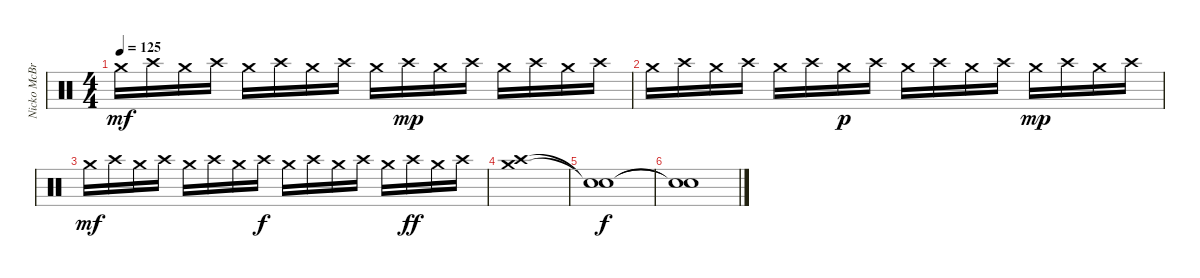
\track ("Nicko McBrain" "Nicko McBr") {instrument percussion}
\staff {score}
\articulation defaults
\ts (4 4)
\tempo 125
\clef neutral
\ks c "Crash medium (hit)".16{dy mf} "Crash high (hit)".16 "Crash medium (hit)".16 "Crash high (hit)".16 "Crash medium (hit)".16 "Crash high (hit)".16 "Crash medium (hit)".16 "Crash high (hit)".16 "Crash medium (hit)".16 "Crash high (hit)".16{dy mp} "Crash medium (hit)".16 "Crash high (hit)".16 "Crash medium (hit)".16 "Crash high (hit)".16 "Crash medium (hit)".16 "Crash high (hit)".16
|
"Crash medium (hit)".16 "Crash high (hit)".16 "Crash medium (hit)".16 "Crash high (hit)".16 "Crash medium (hit)".16 "Crash high (hit)".16 "Crash medium (hit)".16{dy p} "Crash high (hit)".16 "Crash medium (hit)".16 "Crash high (hit)".16 "Crash medium (hit)".16 "Crash high (hit)".16 "Crash medium (hit)".16{dy mp} "Crash high (hit)".16 "Crash medium (hit)".16 "Crash high (hit)".16 |
"Crash medium (hit)".16{dy mf} "Crash high (hit)".16 "Crash medium (hit)".16 "Crash high (hit)".16 "Crash medium (hit)".16 "Crash high (hit)".16 "Crash medium (hit)".16 "Crash high (hit)".16{dy f} "Crash medium (hit)".16 "Crash high (hit)".16 "Crash medium (hit)".16 "Crash high (hit)".16 "Crash medium (hit)".16 "Crash high (hit)".16{dy ff} "Crash medium (hit)".16 "Crash high (hit)".16 |
("Crash medium (hit)" "Crash high (hit)").1 |
("Snare (hit)"{t} "Snare (hit)"{t}).1{dy f} |
("Snare (hit)"{t} "Snare (hit)"{t}).1
